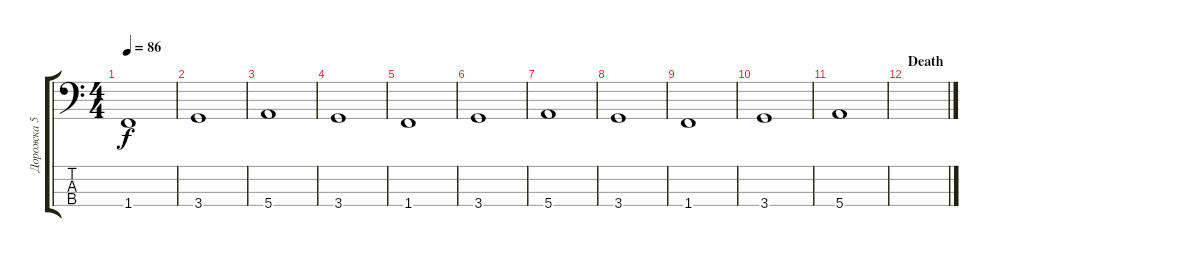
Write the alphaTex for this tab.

\track ("Дорожка 5" "Дорожка 5") {instrument electricbassfinger}
\staff {score tabs}
\tuning (G2 D2 A1 E1) {hide}
\ts (4 4)
\tempo 86
\clef f4
\ks c
1.4.1{dy f} |
3.4.1 |
5.4.1 |
3.4.1 |
1.4.1 |
3.4.1 |
5.4.1 |
3.4.1 |
1.4.1 |
3.4.1 |
5.4.1 |
\section ("" "Death")
